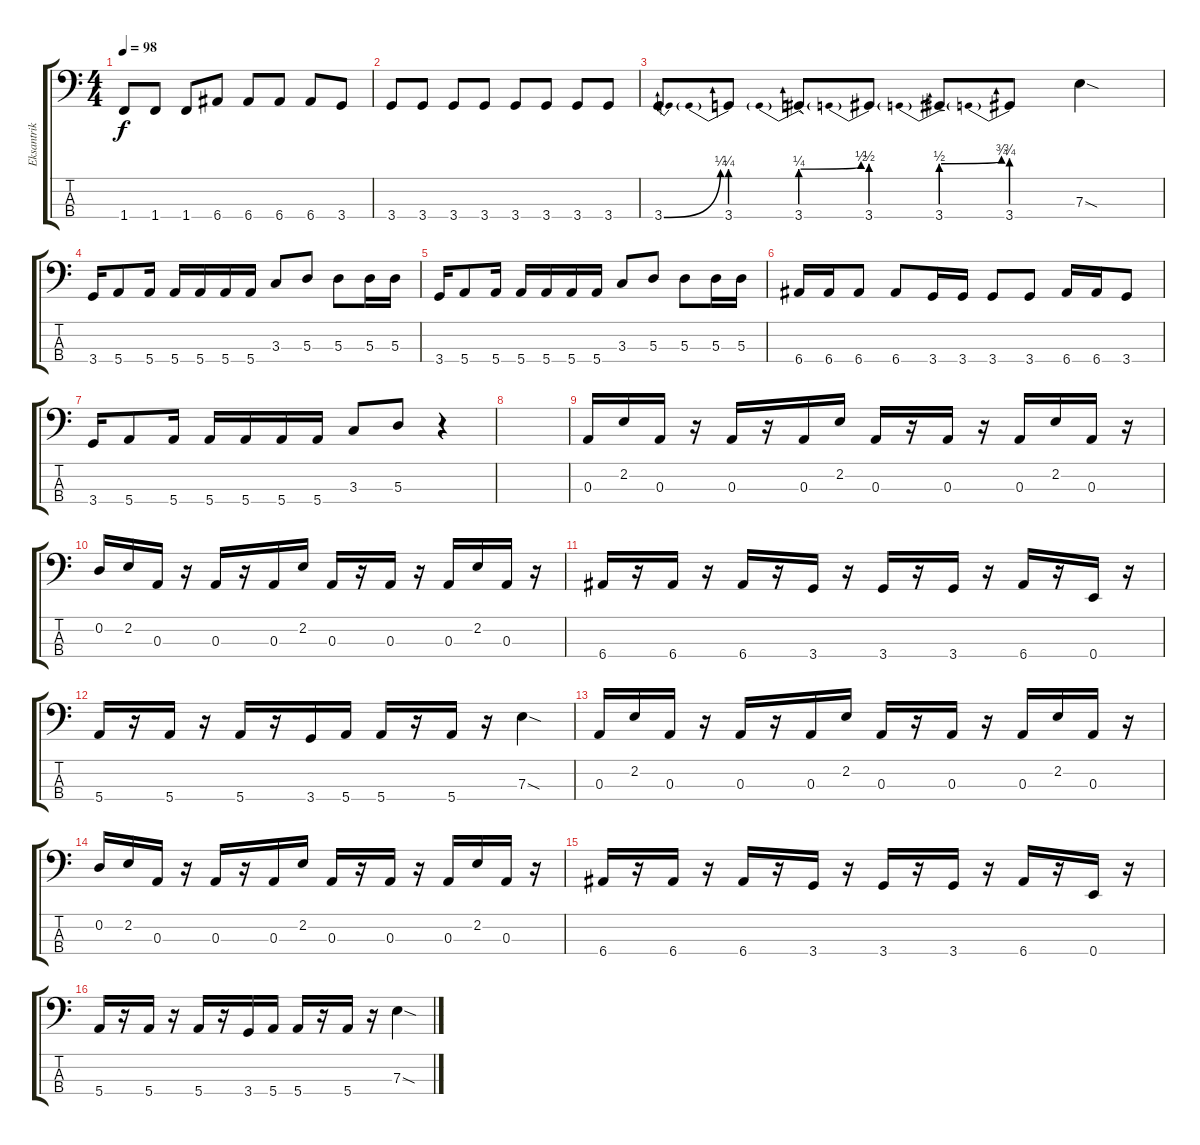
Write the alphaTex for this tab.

\track ("Eksantrik Bass Mili" "Eksantrik ") {instrument electricbassfinger}
\staff {score tabs}
\tuning (G2 D2 A1 E1) {hide}
\ts (4 4)
\tempo 98
\clef f4
\ks c
1.4.8{dy f} 1.4.8 1.4.8 6.4.8 6.4.8 6.4.8 6.4.8 3.4.8 |
3.4.8 3.4.8 3.4.8 3.4.8 3.4.8 3.4.8 3.4.8 3.4.8 |
3.4{be (bend 0 0 60 1)}.8 3.4{be (prebend 0 1 60 1)}.8 3.4{be (prebendbend 0 1 60 2)}.8 3.4{be (prebend 0 2 60 2)}.8 3.4{be (prebendbend 0 2 60 3)}.8 3.4{be (prebend 0 3 60 3)}.8 7.3{sod}.4 |
3.4.16 5.4.8 5.4.16 5.4.16 5.4.16 5.4.16 5.4.16 3.3.8 5.3.8 5.3.8 5.3.16 5.3.16 |
3.4.16 5.4.8 5.4.16 5.4.16 5.4.16 5.4.16 5.4.16 3.3.8 5.3.8 5.3.8 5.3.16 5.3.16 |
6.4.16 6.4.16 6.4.8 6.4.8 3.4.16 3.4.16 3.4.8 3.4.8 6.4.16 6.4.16 3.4.8 |
3.4.16 5.4.8 5.4.16 5.4.16 5.4.16 5.4.16 5.4.16 3.3.8 5.3.8 r.4 |
|
0.3.16 2.2.16 0.3.16 r.16 0.3.16 r.16 0.3.16 2.2.16 0.3.16 r.16 0.3.16 r.16 0.3.16 2.2.16 0.3.16 r.16 |
0.2.16 2.2.16 0.3.16 r.16 0.3.16 r.16 0.3.16 2.2.16 0.3.16 r.16 0.3.16 r.16 0.3.16 2.2.16 0.3.16 r.16 |
6.4.16 r.16 6.4.16 r.16 6.4.16 r.16 3.4.16 r.16 3.4.16 r.16 3.4.16 r.16 6.4.16 r.16 0.4.16 r.16 |
5.4.16 r.16 5.4.16 r.16 5.4.16 r.16 3.4.16 5.4.16 5.4.16 r.16 5.4.16 r.16 7.3{sod}.4 |
0.3.16 2.2.16 0.3.16 r.16 0.3.16 r.16 0.3.16 2.2.16 0.3.16 r.16 0.3.16 r.16 0.3.16 2.2.16 0.3.16 r.16 |
0.2.16 2.2.16 0.3.16 r.16 0.3.16 r.16 0.3.16 2.2.16 0.3.16 r.16 0.3.16 r.16 0.3.16 2.2.16 0.3.16 r.16 |
6.4.16 r.16 6.4.16 r.16 6.4.16 r.16 3.4.16 r.16 3.4.16 r.16 3.4.16 r.16 6.4.16 r.16 0.4.16 r.16 |
5.4.16 r.16 5.4.16 r.16 5.4.16 r.16 3.4.16 5.4.16 5.4.16 r.16 5.4.16 r.16 7.3{sod}.4
